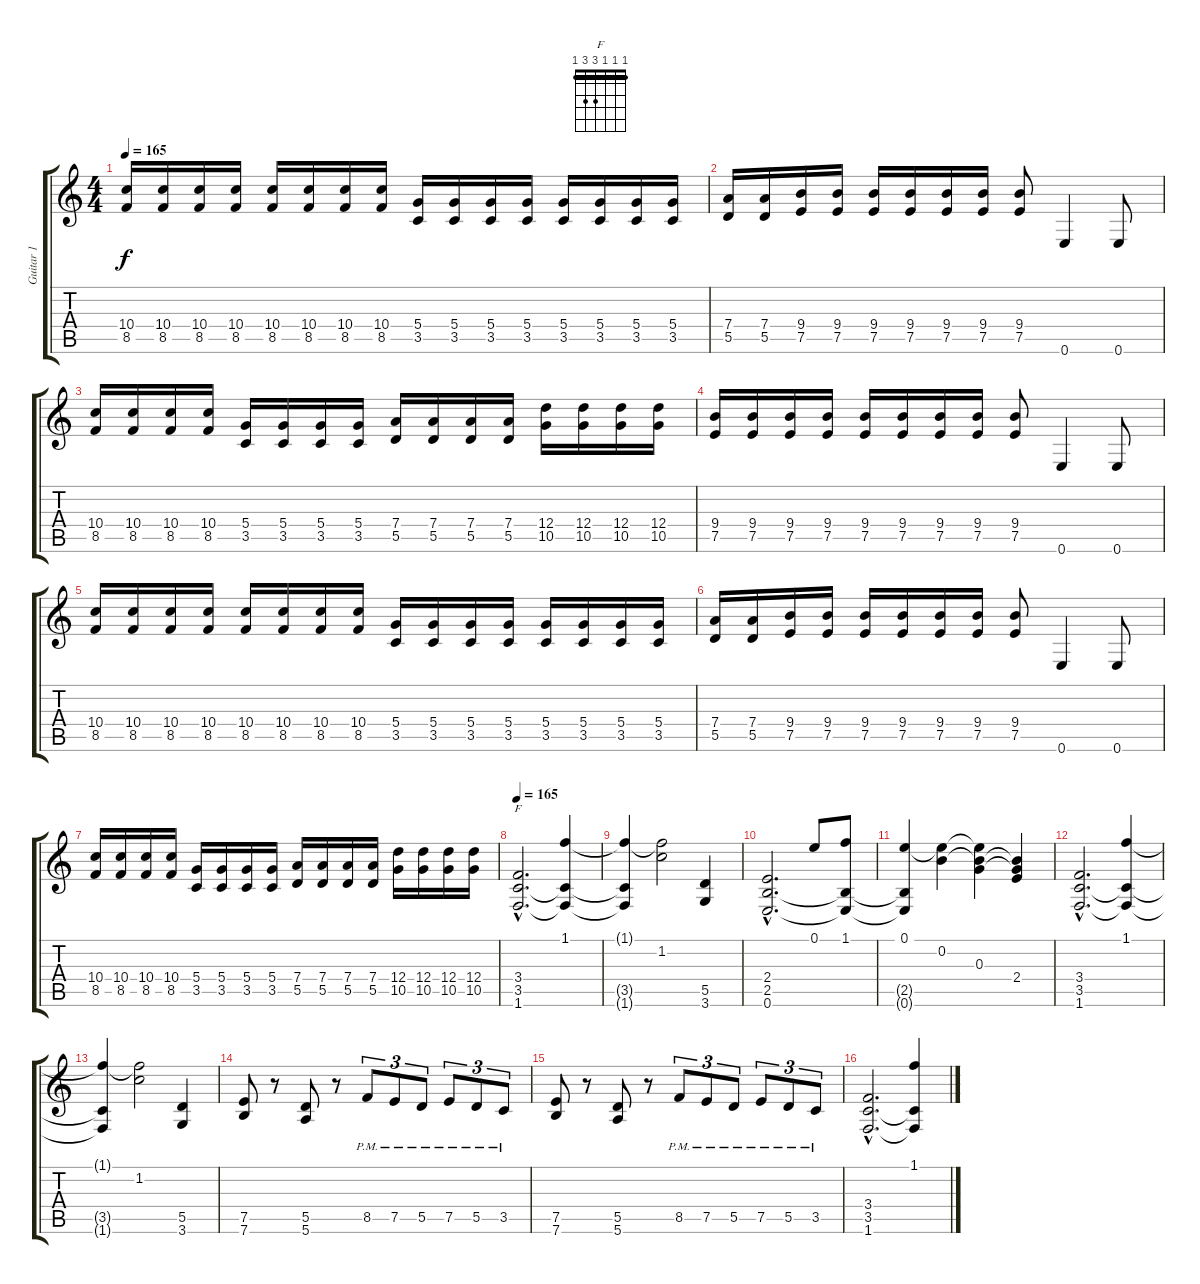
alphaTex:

\track ("Guitar 1" "Guitar 1") {instrument distortionguitar}
\staff {score tabs}
\tuning (E4 B3 G3 D3 A2 E2) {hide}
\chord ("F" 1 1 1 3 3 1) {barre 1}
\ts (4 4)
\tempo 165
\clef g2
\ks c
(10.4 8.5).16{dy f} (10.4 8.5).16 (10.4 8.5).16 (10.4 8.5).16 (10.4 8.5).16 (10.4 8.5).16 (10.4 8.5).16 (10.4 8.5).16 (5.4 3.5).16 (5.4 3.5).16 (5.4 3.5).16 (5.4 3.5).16 (5.4 3.5).16 (5.4 3.5).16 (5.4 3.5).16 (5.4 3.5).16 |
(7.4 5.5).16 (7.4 5.5).16 (9.4 7.5).16 (9.4 7.5).16 (9.4 7.5).16 (9.4 7.5).16 (9.4 7.5).16 (9.4 7.5).16 (9.4 7.5).8 0.6.4 0.6.8 |
(10.4 8.5).16 (10.4 8.5).16 (10.4 8.5).16 (10.4 8.5).16 (5.4 3.5).16 (5.4 3.5).16 (5.4 3.5).16 (5.4 3.5).16 (7.4 5.5).16 (7.4 5.5).16 (7.4 5.5).16 (7.4 5.5).16 (12.4 10.5).16 (12.4 10.5).16 (12.4 10.5).16 (12.4 10.5).16 |
(9.4 7.5).16 (9.4 7.5).16 (9.4 7.5).16 (9.4 7.5).16 (9.4 7.5).16 (9.4 7.5).16 (9.4 7.5).16 (9.4 7.5).16 (9.4 7.5).8 0.6.4 0.6.8 |
(10.4 8.5).16 (10.4 8.5).16 (10.4 8.5).16 (10.4 8.5).16 (10.4 8.5).16 (10.4 8.5).16 (10.4 8.5).16 (10.4 8.5).16 (5.4 3.5).16 (5.4 3.5).16 (5.4 3.5).16 (5.4 3.5).16 (5.4 3.5).16 (5.4 3.5).16 (5.4 3.5).16 (5.4 3.5).16 |
(7.4 5.5).16 (7.4 5.5).16 (9.4 7.5).16 (9.4 7.5).16 (9.4 7.5).16 (9.4 7.5).16 (9.4 7.5).16 (9.4 7.5).16 (9.4 7.5).8 0.6.4 0.6.8 |
(10.4 8.5).16 (10.4 8.5).16 (10.4 8.5).16 (10.4 8.5).16 (5.4 3.5).16 (5.4 3.5).16 (5.4 3.5).16 (5.4 3.5).16 (7.4 5.5).16 (7.4 5.5).16 (7.4 5.5).16 (7.4 5.5).16 (12.4 10.5).16 (12.4 10.5).16 (12.4 10.5).16 (12.4 10.5).16 |
\tempo 165
(3.4{hac} 3.5{hac} 1.6{hac}).2{d ch "F" volume 14 instrument distortionguitar} (1.1 3.5{t} 1.6{t}).4 |
(1.1{t} 3.5{t} 1.6{t}).4 (1.1{t} 1.2).2 (5.5 3.6).4 |
(2.4{hac} 2.5{hac} 0.6{hac}).2{d} 0.1.8 (1.1 2.5{t} 0.6{t}).8 |
(0.1 2.5{t} 0.6{t}).4 (0.1{t} 0.2).4 (0.1{t} 0.2{t} 0.3).4 (0.2{t} 0.3{t} 2.4).4 |
(3.4{hac} 3.5{hac} 1.6{hac}).2{d} (1.1 3.5{t} 1.6{t}).4 |
(1.1{t} 3.5{t} 1.6{t}).4 (1.1{t} 1.2).2 (5.5 3.6).4 |
(7.5 7.6).8 r.8 (5.5 5.6).8 r.8 8.5{pm}.8{tu (3 2)} 7.5{pm}.8{tu (3 2)} 5.5{pm}.8{tu (3 2)} 7.5{pm}.8{tu (3 2)} 5.5{pm}.8{tu (3 2)} 3.5{pm}.8{tu (3 2)} |
(7.5 7.6).8 r.8 (5.5 5.6).8 r.8 8.5{pm}.8{tu (3 2)} 7.5{pm}.8{tu (3 2)} 5.5{pm}.8{tu (3 2)} 7.5{pm}.8{tu (3 2)} 5.5{pm}.8{tu (3 2)} 3.5{pm}.8{tu (3 2)} |
(3.4{hac} 3.5{hac} 1.6{hac}).2{d} (1.1 3.5{t} 1.6{t}).4
